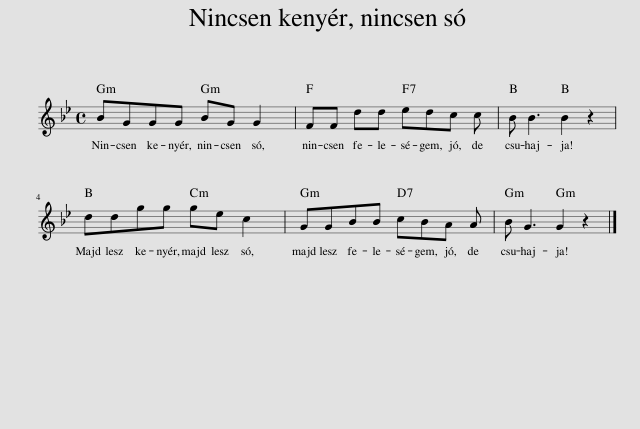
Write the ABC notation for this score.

X:1
L:1/8
M:4/4
I:linebreak $
K:Bb
V:1 treble
V:1
 BGGG BG G2 | FF dd edc c | B B3 B2 z2 |$ ddgg ge c2 | GGBB cBA A | %5
 B G3 G2 z2 |] %6
